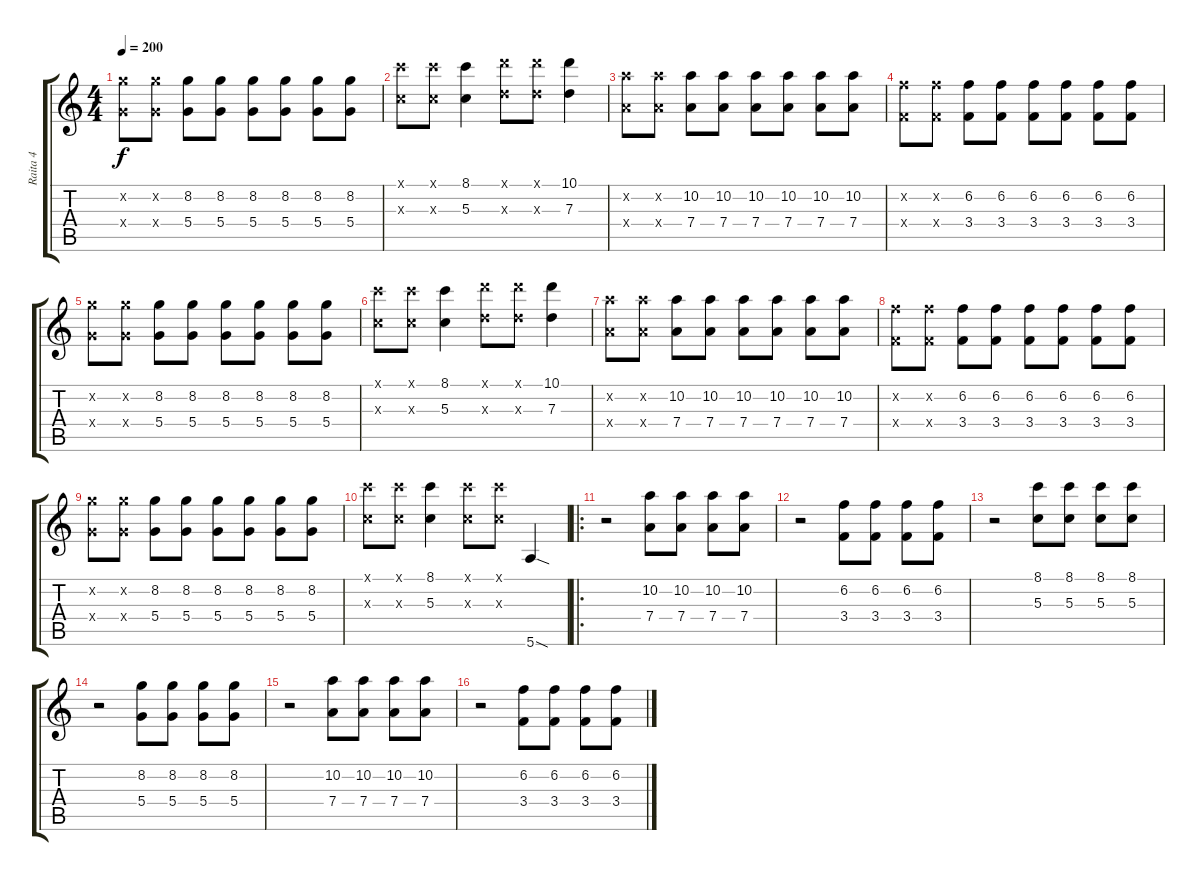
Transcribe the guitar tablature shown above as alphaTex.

\track ("Raita 4" "Raita 4") {instrument distortionguitar}
\staff {score tabs}
\tuning (E4 B3 G3 D3 A2 E2) {hide}
\ts (4 4)
\tempo 200
\clef g2
\ks c
(8.2{x} 5.4{x}).8{dy f} (8.2{x} 5.4{x}).8 (8.2 5.4).8 (8.2 5.4).8 (8.2 5.4).8 (8.2 5.4).8 (8.2 5.4).8 (8.2 5.4).8 |
(8.1{x} 5.3{x}).8 (8.1{x} 5.3{x}).8 (8.1 5.3).4 (10.1{x} 7.3{x}).8 (10.1{x} 7.3{x}).8 (10.1 7.3).4 |
(10.2{x} 7.4{x}).8 (10.2{x} 7.4{x}).8 (10.2 7.4).8 (10.2 7.4).8 (10.2 7.4).8 (10.2 7.4).8 (10.2 7.4).8 (10.2 7.4).8 |
(6.2{x} 3.4{x}).8 (6.2{x} 3.4{x}).8 (6.2 3.4).8 (6.2 3.4).8 (6.2 3.4).8 (6.2 3.4).8 (6.2 3.4).8 (6.2 3.4).8 |
(8.2{x} 5.4{x}).8 (8.2{x} 5.4{x}).8 (8.2 5.4).8 (8.2 5.4).8 (8.2 5.4).8 (8.2 5.4).8 (8.2 5.4).8 (8.2 5.4).8 |
(8.1{x} 5.3{x}).8 (8.1{x} 5.3{x}).8 (8.1 5.3).4 (10.1{x} 7.3{x}).8 (10.1{x} 7.3{x}).8 (10.1 7.3).4 |
(10.2{x} 7.4{x}).8 (10.2{x} 7.4{x}).8 (10.2 7.4).8 (10.2 7.4).8 (10.2 7.4).8 (10.2 7.4).8 (10.2 7.4).8 (10.2 7.4).8 |
(6.2{x} 3.4{x}).8 (6.2{x} 3.4{x}).8 (6.2 3.4).8 (6.2 3.4).8 (6.2 3.4).8 (6.2 3.4).8 (6.2 3.4).8 (6.2 3.4).8 |
(8.2{x} 5.4{x}).8 (8.2{x} 5.4{x}).8 (8.2 5.4).8 (8.2 5.4).8 (8.2 5.4).8 (8.2 5.4).8 (8.2 5.4).8 (8.2 5.4).8 |
(8.1{x} 5.3{x}).8 (8.1{x} 5.3{x}).8 (8.1 5.3).4 (8.1{x} 5.3{x}).8 (8.1{x} 5.3{x}).8 5.6{sod}.4 |
\ro
r.2 (10.2 7.4).8 (10.2 7.4).8 (10.2 7.4).8 (10.2 7.4).8 |
r.2 (6.2 3.4).8 (6.2 3.4).8 (6.2 3.4).8 (6.2 3.4).8 |
r.2 (8.1 5.3).8 (8.1 5.3).8 (8.1 5.3).8 (8.1 5.3).8 |
r.2 (8.2 5.4).8 (8.2 5.4).8 (8.2 5.4).8 (8.2 5.4).8 |
r.2 (10.2 7.4).8 (10.2 7.4).8 (10.2 7.4).8 (10.2 7.4).8 |
r.2 (6.2 3.4).8 (6.2 3.4).8 (6.2 3.4).8 (6.2 3.4).8
